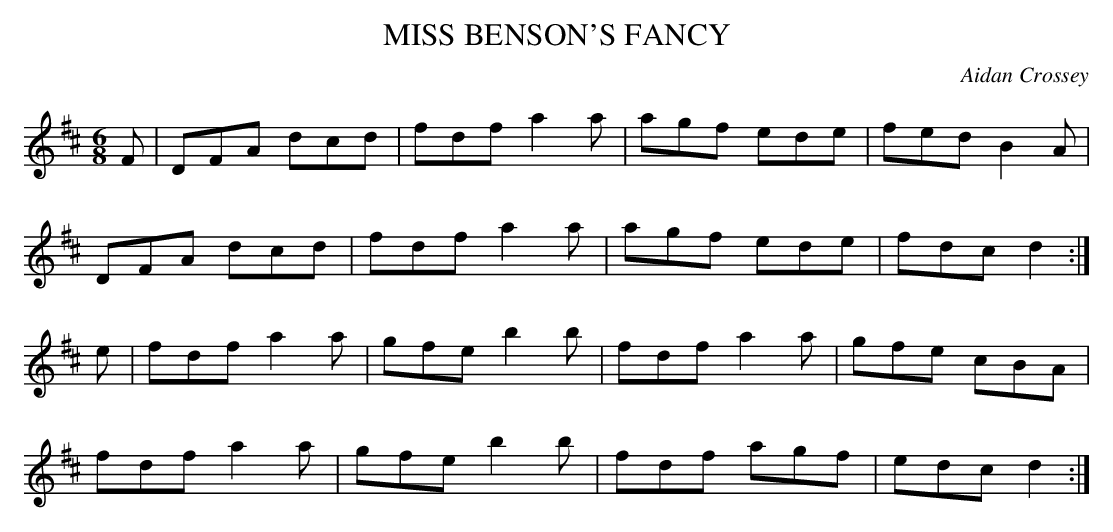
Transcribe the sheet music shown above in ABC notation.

X:1
T: MISS BENSON'S FANCY
C:Aidan Crossey
M: 6/8
L: 1/8
K: D Major
F|DFA dcd|fdf a2a|agf ede|fed B2A|
DFA dcd|fdf a2a|agf ede|fdc d2:|
e|fdf a2a|gfe b2b|fdf a2a|gfe cBA|
fdf a2a|gfe b2b|fdf agf|edc d2:|
